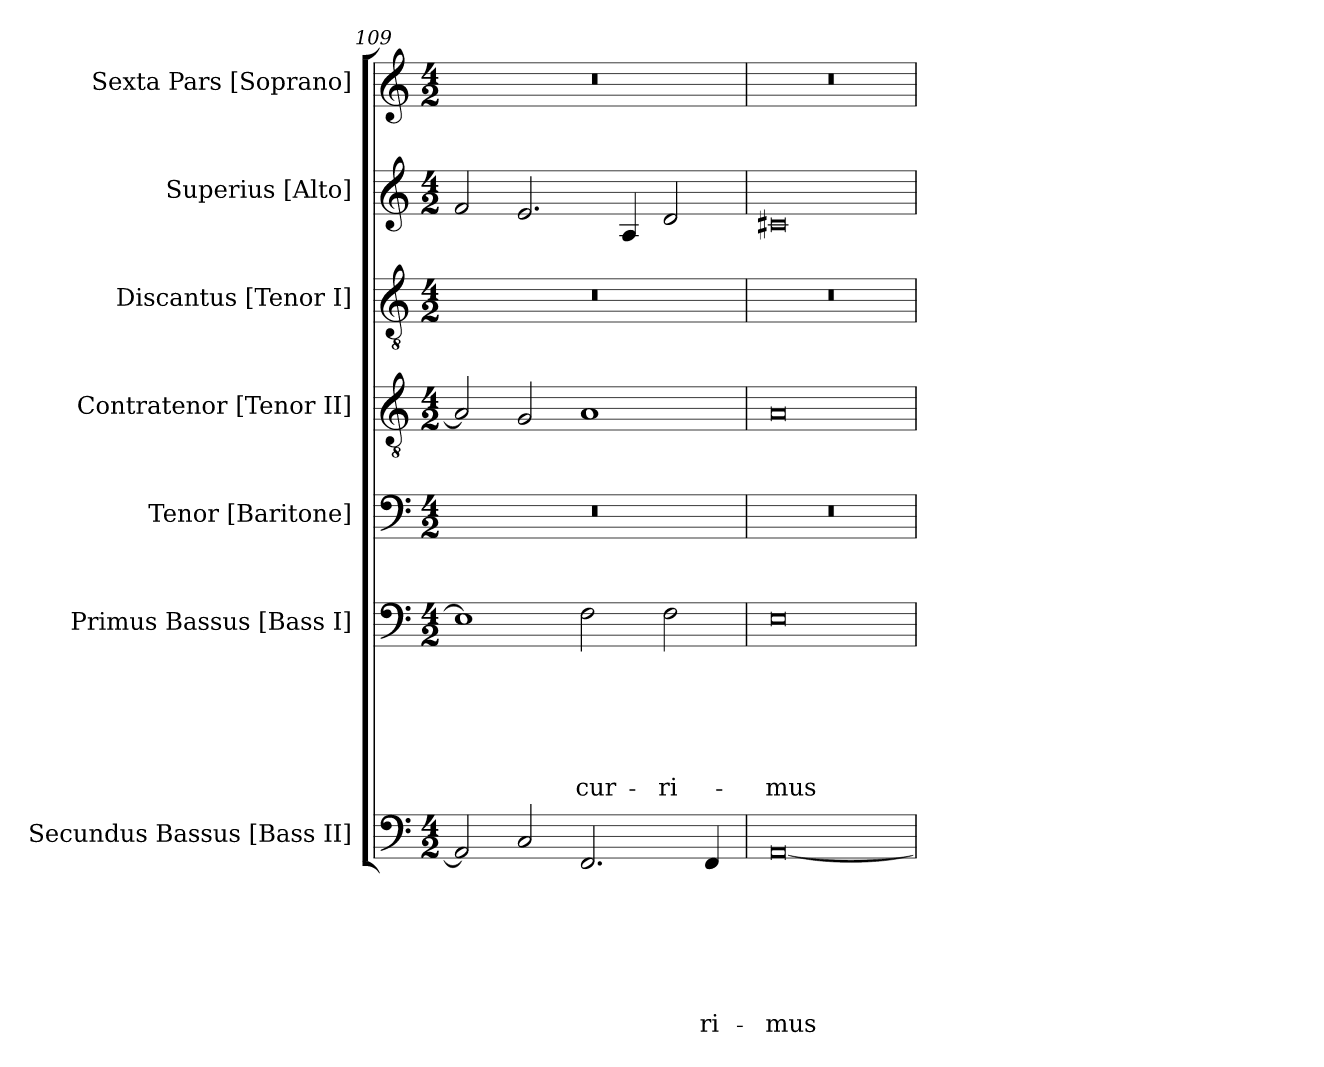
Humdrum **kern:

**kern	**text	**text	**text	**text	**text	**text	**text	**kern	**text	**text	**text	**text	**text	**text	**kern	**kern	**kern	**kern	**kern
*part7	*part7	*part7	*part7	*part7	*part7	*part7	*part7	*part6	*part6	*part6	*part6	*part6	*part6	*part6	*part5	*part4	*part3	*part2	*part1
*staff7	*staff7	*staff7	*staff7	*staff7	*staff7	*staff7	*staff7	*staff6	*staff6	*staff6	*staff6	*staff6	*staff6	*staff6	*staff5	*staff4	*staff3	*staff2	*staff1
*I"Secundus Bassus [Bass II]	*	*	*	*	*	*	*	*I"Primus Bassus [Bass I]	*	*	*	*	*	*	*I"Tenor [Baritone]	*I"Contratenor [Tenor II]	*I"Discantus [Tenor I]	*I"Superius [Alto]	*I"Sexta Pars [Soprano]
*I'B II	*	*	*	*	*	*	*	*I'B I	*	*	*	*	*	*	*I'Bar	*I'T II	*I'T I	*I'A	*I'S
*clefF4	*	*	*	*	*	*	*	*clefF4	*	*	*	*	*	*	*clefF4	*clefGv2	*clefGv2	*clefG2	*clefG2
*k[]	*	*	*	*	*	*	*	*k[]	*	*	*	*	*	*	*k[]	*k[]	*k[]	*k[]	*k[]
*C:	*	*	*	*	*	*	*	*C:	*	*	*	*	*	*	*C:	*C:	*C:	*C:	*C:
*M4/2	*	*	*	*	*	*	*	*M4/2	*	*	*	*	*	*	*M4/2	*M4/2	*M4/2	*M4/2	*M4/2
=109	=109	=109	=109	=109	=109	=109	=109	=109	=109	=109	=109	=109	=109	=109	=109	=109	=109	=109	=109
2AA/]	.	.	.	.	.	.	.	1E]	.	.	.	.	.	.	0r	2A/]	0r	2f/	0r
2C/	.	.	.	.	.	.	.	.	.	.	.	.	.	.	.	2G/	.	2.e/	.
!	!	!	!	!	!	!	!	!	!	!	!	!	!	!LO:LY:b	!	!	!	!	!
2.FF/	.	.	.	.	.	.	.	2F\	.	.	.	.	.	cur-	.	1A	.	.	.
.	.	.	.	.	.	.	.	.	.	.	.	.	.	.	.	.	.	4A/	.
!	!	!	!	!	!	!	!	!	!	!	!	!	!	!LO:LY:b	!	!	!	!	!
.	.	.	.	.	.	.	.	2F\	.	.	.	.	.	-ri-	.	.	.	2d/	.
!	!	!	!	!	!	!	!LO:LY:b:rj	!	!	!	!	!	!	!	!	!	!	!	!
4FF/	.	.	.	.	.	.	-ri-	.	.	.	.	.	.	.	.	.	.	.	.
=110	=110	=110	=110	=110	=110	=110	=110	=110	=110	=110	=110	=110	=110	=110	=110	=110	=110	=110	=110
!	!	!	!	!	!	!	!LO:LY:b:rj	!	!	!	!	!	!	!LO:LY:b	!	!	!	!	!
[<0AA	.	.	.	.	.	.	-mus	0E	.	.	.	.	.	-mus	0r	0A	0r	0c#X	0r
=	=	=	=	=	=	=	=	=	=	=	=	=	=	=	=	=	=	=	=
*-	*-	*-	*-	*-	*-	*-	*-	*-	*-	*-	*-	*-	*-	*-	*-	*-	*-	*-	*-
